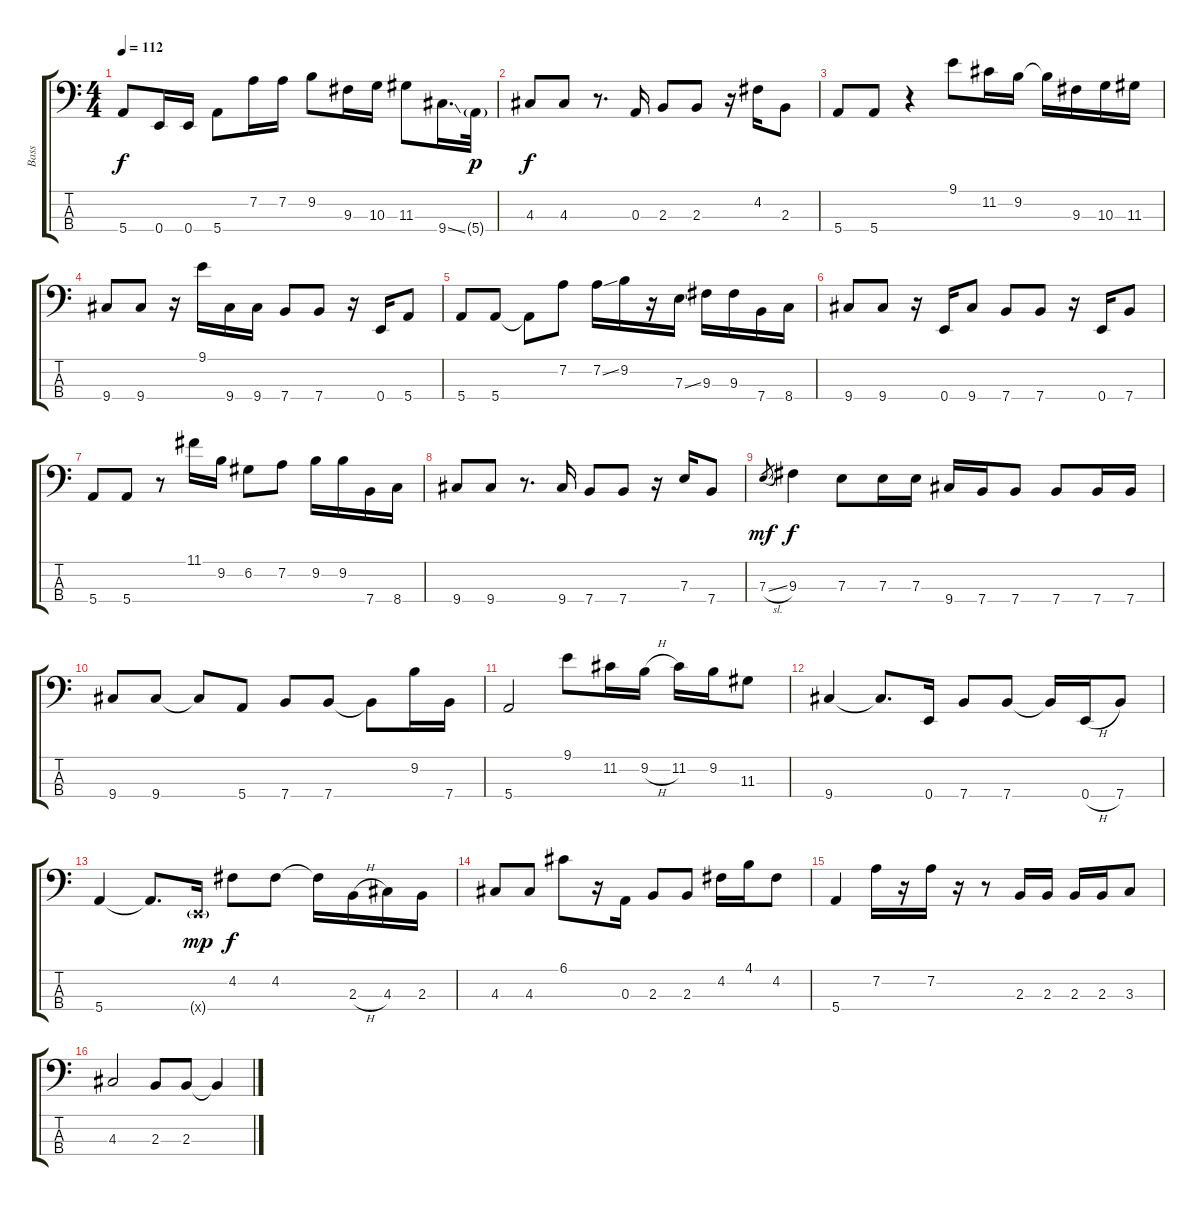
\track ("Bass" "Bass") {instrument electricbassfinger}
\staff {score tabs}
\tuning (G2 D2 A1 E1) {hide}
\ts (4 4)
\tempo 112
\clef f4
\ks c
5.4.8{dy f} 0.4.16 0.4.16 5.4.8 7.2.16 7.2.16 9.2.8 9.3.16 10.3.16 11.3.8 9.4{ss}.16{d} 5.4{g}.32{dy p} |
4.3.8{dy f} 4.3.8 r.8{d} 0.3.16 2.3.8 2.3.8 r.16 4.2.16 2.3.8 |
5.4.8 5.4.8 r.4 9.1.8 11.2.16 9.2.16 9.2{t}.16 9.3.16 10.3.16 11.3.16 |
9.4.8 9.4.8 r.16 9.1.16 9.4.16 9.4.16 7.4.8 7.4.8 r.16 0.4.16 5.4.8 |
5.4.8 5.4.8 5.4{t}.8 7.2.8 7.2{ss}.16 9.2.16 r.16 7.3{ss}.16 9.3.16 9.3.16 7.4.16 8.4.16 |
9.4.8 9.4.8 r.16 0.4.16 9.4.8 7.4.8 7.4.8 r.16 0.4.16 7.4.8 |
5.4.8 5.4.8 r.8 11.1.16 9.2.16 6.2.8 7.2.8 9.2.16 9.2.16 7.4.16 8.4.16 |
9.4.8 9.4.8 r.8{d} 9.4.16 7.4.8 7.4.8 r.16 7.3.16 7.4.8 |
7.3{sl}.8{gr dy mf} 9.3.4{dy f} 7.3.8 7.3.16 7.3.16 9.4.16 7.4.16 7.4.8 7.4.8 7.4.16 7.4.16 |
9.4.8 9.4.8 9.4{t}.8 5.4.8 7.4.8 7.4.8 7.4{t}.8 9.2.16 7.4.16 |
5.4.2 9.1.8 11.2.16 9.2{h}.16 11.2.16 9.2.16 11.3.8 |
9.4.4 9.4{t}.8{d} 0.4.16 7.4.8 7.4.8 7.4{t}.16 0.4{h}.16 7.4.8 |
5.4.4 5.4{t}.8{d} 0.4{g x}.16{dy mp} 4.2.8{dy f} 4.2.8 4.2{t}.16 2.3{h}.16 4.3.16 2.3.16 |
4.3.8 4.3.8 6.1.8 r.16 0.3.16 2.3.8 2.3.8 4.2.16 4.1.16 4.2.8 |
5.4.4 7.2.16 r.16 7.2.16 r.16 r.8 2.3.16 2.3.16 2.3.16 2.3.16 3.3.8 |
4.3.2 2.3.8 2.3.8 2.3{t}.4
